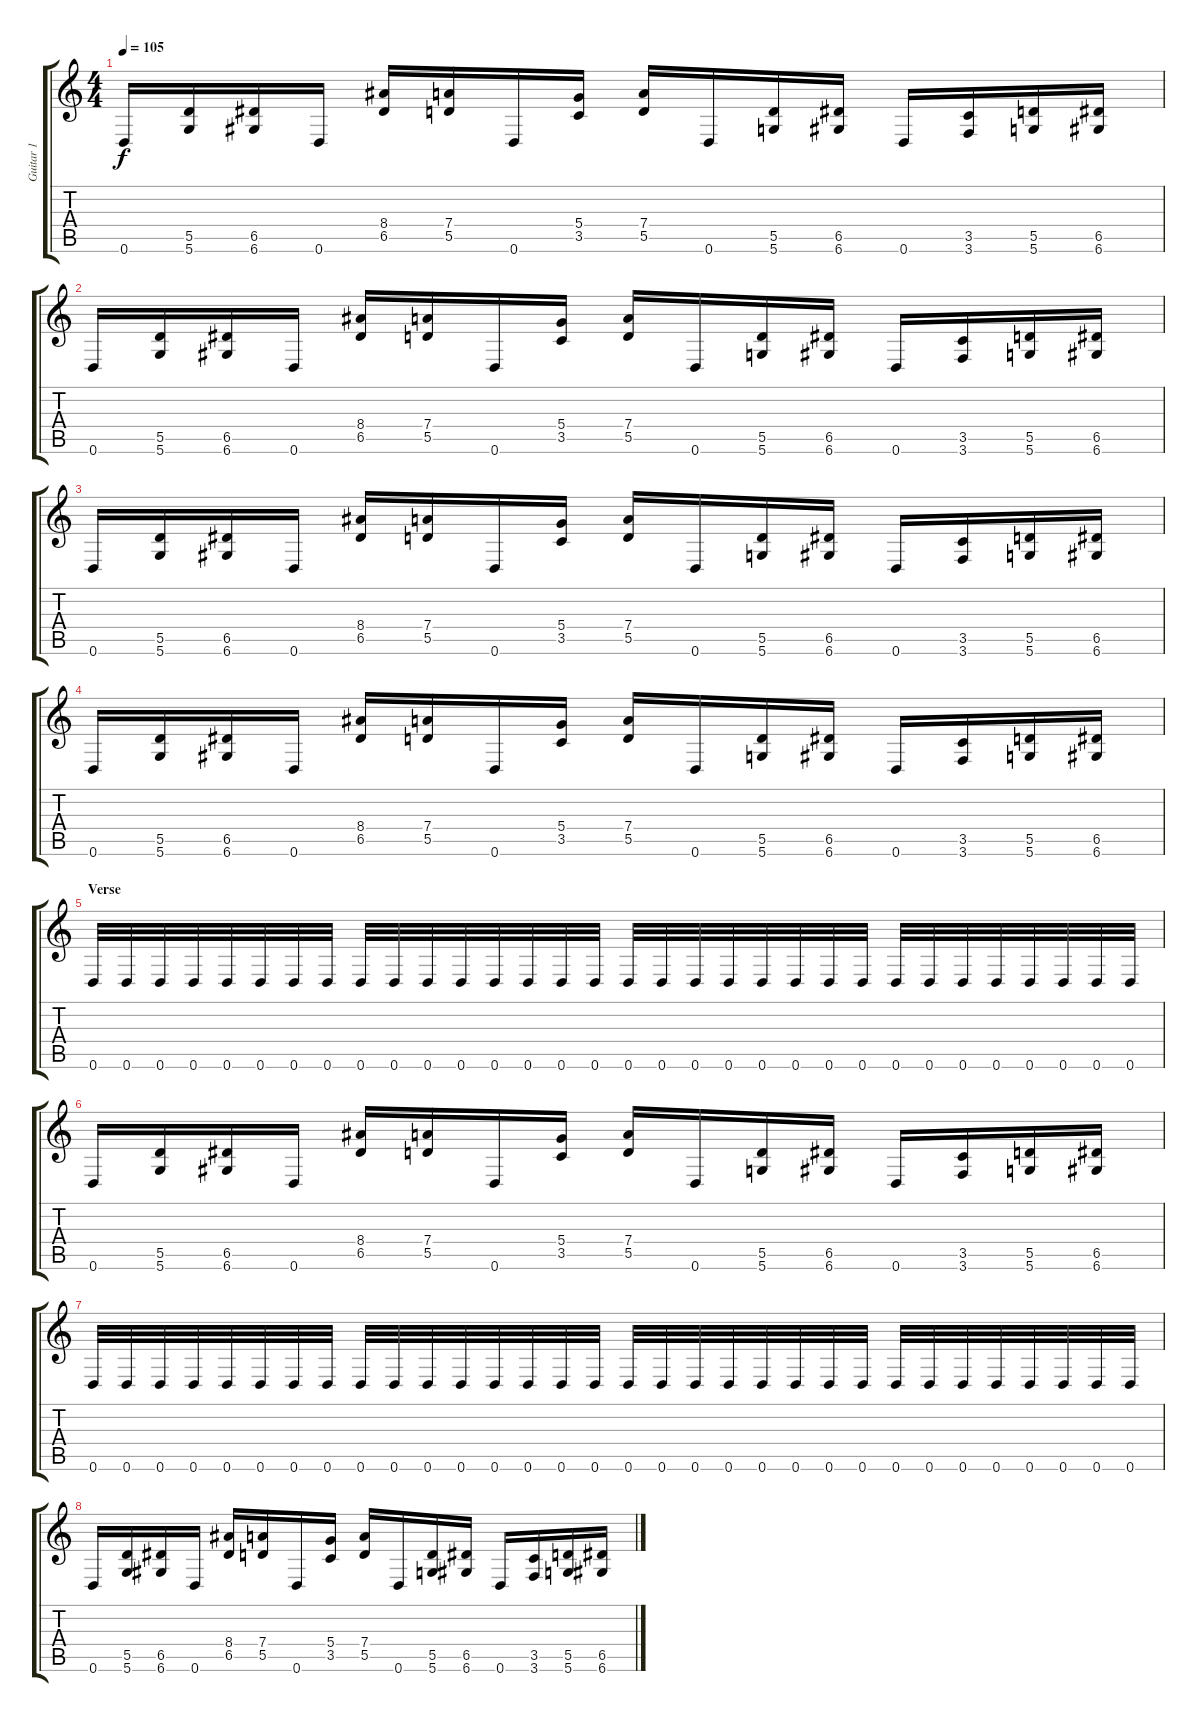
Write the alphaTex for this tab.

\track ("Guitar 1" "Guitar 1") {instrument distortionguitar}
\staff {score tabs}
\tuning (E4 B3 G3 D3 A2 D2) {hide}
\ts (4 4)
\tempo 105
\clef g2
\ks c
0.6.16{dy f} (5.5 5.6).16 (6.5 6.6).16 0.6.16 (8.4 6.5).16 (7.4 5.5).16 0.6.16 (5.4 3.5).16 (7.4 5.5).16 0.6.16 (5.5 5.6).16 (6.5 6.6).16 0.6.16 (3.5 3.6).16 (5.5 5.6).16 (6.5 6.6).16 |
0.6.16 (5.5 5.6).16 (6.5 6.6).16 0.6.16 (8.4 6.5).16 (7.4 5.5).16 0.6.16 (5.4 3.5).16 (7.4 5.5).16 0.6.16 (5.5 5.6).16 (6.5 6.6).16 0.6.16 (3.5 3.6).16 (5.5 5.6).16 (6.5 6.6).16 |
0.6.16 (5.5 5.6).16 (6.5 6.6).16 0.6.16 (8.4 6.5).16 (7.4 5.5).16 0.6.16 (5.4 3.5).16 (7.4 5.5).16 0.6.16 (5.5 5.6).16 (6.5 6.6).16 0.6.16 (3.5 3.6).16 (5.5 5.6).16 (6.5 6.6).16 |
0.6.16 (5.5 5.6).16 (6.5 6.6).16 0.6.16 (8.4 6.5).16 (7.4 5.5).16 0.6.16 (5.4 3.5).16 (7.4 5.5).16 0.6.16 (5.5 5.6).16 (6.5 6.6).16 0.6.16 (3.5 3.6).16 (5.5 5.6).16 (6.5 6.6).16 |
\section ("" "Verse")
0.6.32 0.6.32 0.6.32 0.6.32 0.6.32 0.6.32 0.6.32 0.6.32 0.6.32 0.6.32 0.6.32 0.6.32 0.6.32 0.6.32 0.6.32 0.6.32 0.6.32 0.6.32 0.6.32 0.6.32 0.6.32 0.6.32 0.6.32 0.6.32 0.6.32 0.6.32 0.6.32 0.6.32 0.6.32 0.6.32 0.6.32 0.6.32 |
0.6.16 (5.5 5.6).16 (6.5 6.6).16 0.6.16 (8.4 6.5).16 (7.4 5.5).16 0.6.16 (5.4 3.5).16 (7.4 5.5).16 0.6.16 (5.5 5.6).16 (6.5 6.6).16 0.6.16 (3.5 3.6).16 (5.5 5.6).16 (6.5 6.6).16 |
0.6.32 0.6.32 0.6.32 0.6.32 0.6.32 0.6.32 0.6.32 0.6.32 0.6.32 0.6.32 0.6.32 0.6.32 0.6.32 0.6.32 0.6.32 0.6.32 0.6.32 0.6.32 0.6.32 0.6.32 0.6.32 0.6.32 0.6.32 0.6.32 0.6.32 0.6.32 0.6.32 0.6.32 0.6.32 0.6.32 0.6.32 0.6.32 |
0.6.16 (5.5 5.6).16 (6.5 6.6).16 0.6.16 (8.4 6.5).16 (7.4 5.5).16 0.6.16 (5.4 3.5).16 (7.4 5.5).16 0.6.16 (5.5 5.6).16 (6.5 6.6).16 0.6.16 (3.5 3.6).16 (5.5 5.6).16 (6.5 6.6).16
